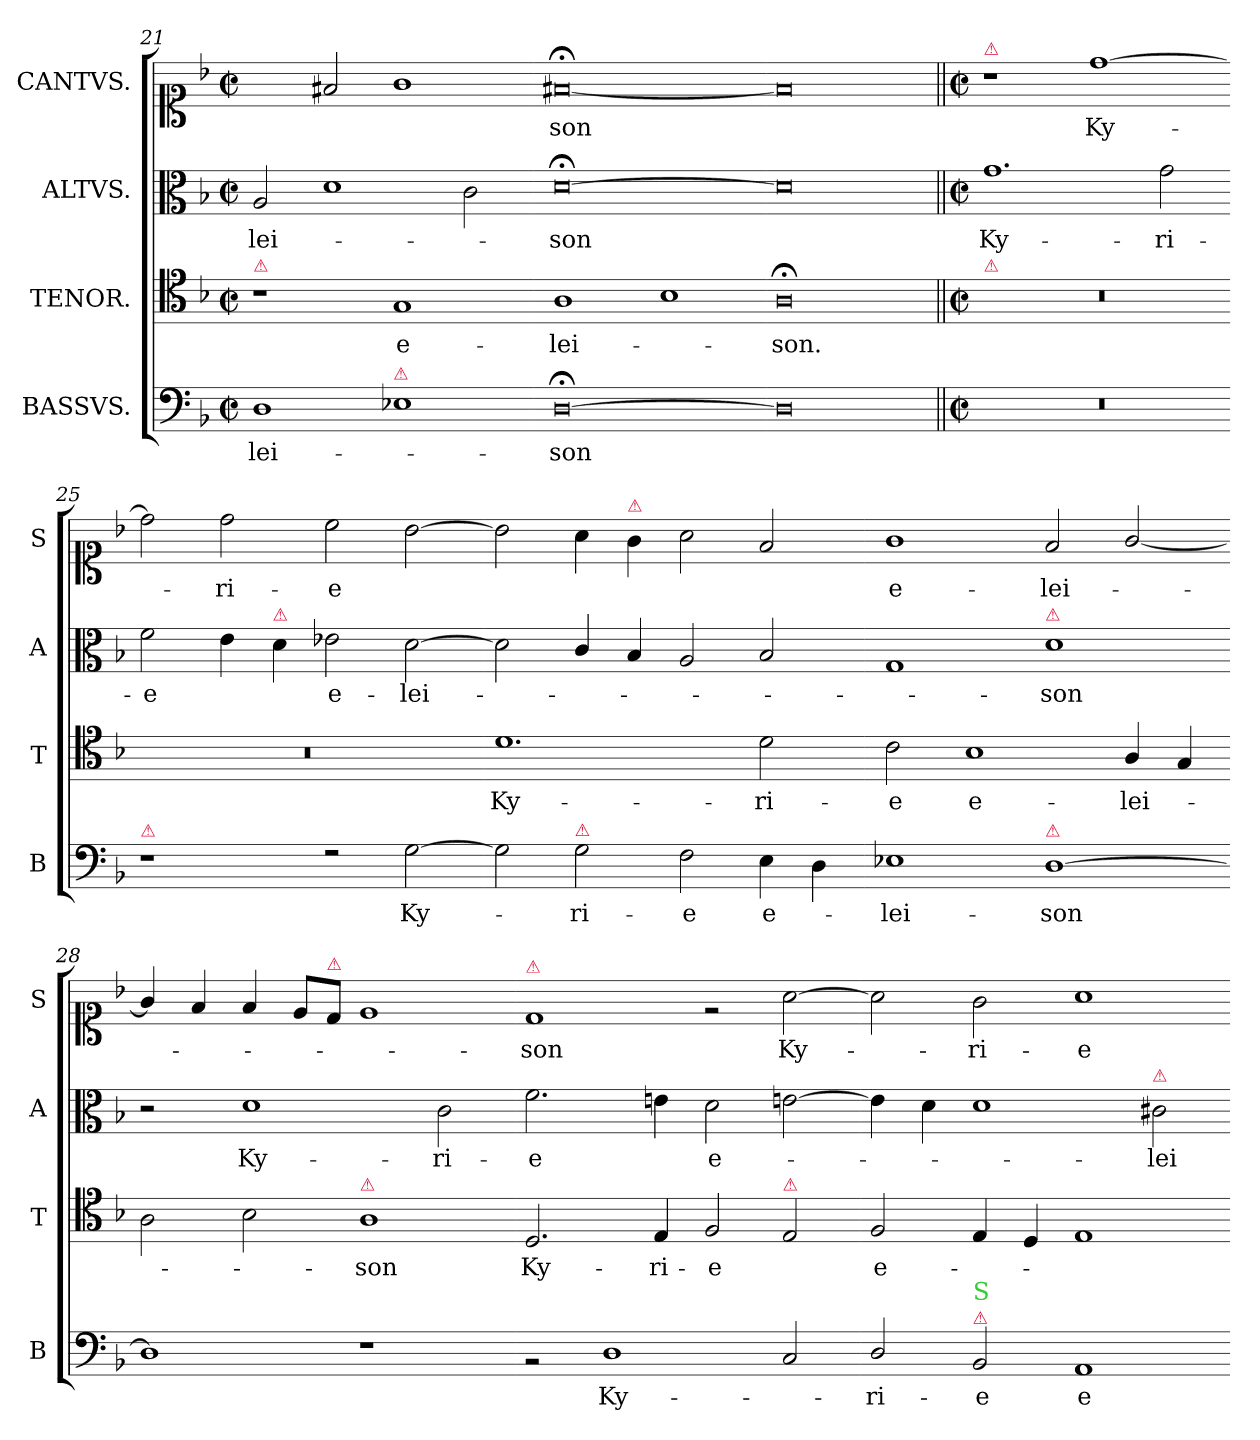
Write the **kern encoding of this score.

**kern	**text	**kern	**text	**kern	**text	**kern	**text
*part4	*part4	*part3	*part3	*part2	*part2	*part1	*part1
*staff4	*staff4	*staff3	*staff3	*staff2	*staff2	*staff1	*staff1
*I"BASSVS.	*	*I"TENOR.	*	*I"ALTVS.	*	*I"CANTVS.	*
*I'B	*	*I'T	*	*I'A	*	*I'S	*
*clefF4	*	*clefC4	*	*clefC3	*	*clefC1	*
*k[b-]	*	*k[b-]	*	*k[b-]	*	*k[b-]	*
*M2/1	*	*M2/1	*	*M2/1	*	*M2/1	*
*met(c|)	*	*met(c|)	*	*met(c|)	*	*met(c|)	*
=21	=21	=21	=21	=21	=21	=21	=21
!	!	!LO:TX:a:color=crimson:t=⚠	!	!	!	!	!
!	!LO:LY:i	!	!	!	!LO:LY:i	!	!
1D\	lei-	1r	.	2A/	-lei-	2ryy	.
.	.	.	.	1d\	.	2f#X/	.
!LO:TX:a:color=crimson:t=⚠	!	!	!	!	!	!	!
1E-X\	.	1G/	e-	.	.	1g\	.
.	.	.	.	2c\	.	.	.
=22-	=22-	=22-	=22-	=22-	=22-	=22-	=22-
!	!LO:LY:i	!	!	!	!LO:LY:i	!	!
[0D;<\	-son	1A\	-lei-	[0d;<\	-son	[0f#X;</	-son
.	.	1B-\	.	.	.	.	.
=23-	=23-	=23-	=23-	=23-	=23-	=23-	=23-
0D\]	.	0A;<\	-son.	0d\]	.	0f#/]	.
=24||	=24||	=24||	=24||	=24||	=24||	=24||	=24||
*M2/1	*	*M2/1	*	*M2/1	*	*M2/1	*
*met(c|)	*	*met(c|)	*	*met(c|)	*	*met(c|)	*
!	!	!	!	!	!	!LO:TX:a:color=crimson:t=⚠	!
!	!	!LO:TX:a:color=crimson:t=⚠	!	!	!	!	!
0r	.	0r	.	1.g\	Ky-	1rb	.
.	.	.	.	.	.	[1dd\	Ky-
.	.	.	.	2g\	-ri-	.	.
=25-	=25-	=25-	=25-	=25-	=25-	=25-	=25-
!LO:TX:a:color=crimson:t=⚠	!	!	!	!	!	!	!
1r	.	0r	.	2f\	-e	2dd\]	.
.	.	.	.	4e\	.	2dd\	-ri-
!	!	!	!	!LO:TX:a:color=crimson:t=⚠	!	!	!
.	.	.	.	4d\	.	.	.
2rF	.	.	.	2e-X\	e-	2cc\	-e
[2G\	Ky-	.	.	[2d\	-lei-	[2b-\	.
=26-	=26-	=26-	=26-	=26-	=26-	=26-	=26-
2G\]	.	1.d\	Ky-	2d\]	.	2b-\]	.
!LO:TX:a:color=crimson:t=⚠	!	!	!	!	!	!	!
2G\	-ri-	.	.	4c/	.	4a\	.
!	!	!	!	!	!	!LO:TX:a:color=crimson:t=⚠	!
.	.	.	.	4B-/	.	4g\	.
2F\	-e	.	.	2A/	.	2a\	.
4E\	e-	2d\	-ri-	2B-/	.	2f/	.
4D\	.	.	.	.	.	.	.
=27-	=27-	=27-	=27-	=27-	=27-	=27-	=27-
1E-X\	-lei-	2c\	-e	1G/	.	1g\	e-
.	.	1B-\	e-	.	.	.	.
!	!	!	!	!LO:TX:a:color=crimson:t=⚠	!	!	!
!LO:TX:a:color=crimson:t=⚠	!	!	!	!	!	!	!
[1D\	-son	.	.	1d\	-son	2f/	-lei-
.	.	4A/	-lei-	.	.	[2g/	.
.	.	4G/	.	.	.	.	.
=28-	=28-	=28-	=28-	=28-	=28-	=28-	=28-
1D\]	.	2A\	.	2r	.	4g/]	.
.	.	.	.	.	.	4f/	.
!	!	!	!	!	!LO:LY:i	!	!
.	.	2B-\	.	1d\	Ky-	4f/	.
.	.	.	.	.	.	8e/L	.
!	!	!	!	!	!	!LO:TX:a:color=crimson:t=⚠	!
.	.	.	.	.	.	8d/J	.
!	!	!LO:TX:a:color=crimson:t=⚠	!	!	!	!	!
1r	.	1A\	-son	.	.	1e/	.
!	!	!	!	!	!LO:LY:i	!	!
.	.	.	.	2c\	-ri-	.	.
=29-	=29-	=29-	=29-	=29-	=29-	=29-	=29-
!	!	!	!	!	!	!LO:TX:a:color=crimson:t=⚠	!
!	!	!	!LO:LY:i	!	!LO:LY:i	!	!
2rBB	.	2.D/	Ky-	2.f\	-e	1d/	-son
1D\	Ky-	.	.	.	.	.	.
!	!	!	!LO:LY:i	!	!	!	!
.	.	4E/	-ri-	4en\	.	.	.
!	!	!	!LO:LY:i	!	!LO:LY:i	!	!
.	.	2F/	-e	2d\	e-	2re	.
!	!	!LO:TX:a:color=crimson:t=⚠	!	!	!	!	!
2C/	.	2E/	.	[2en\	.	[2a\	Ky-
=30-	=30-	=30-	=30-	=30-	=30-	=30-	=30-
!	!	!	!LO:LY:i	!	!	!	!
2D/	-ri-	2F/	e-	4e\]	.	2a\]	.
.	.	.	.	4d\	.	.	.
!LO:TX:a:color=crimson:t=⚠	!	!	!	!	!	!	!
!LO:TX:a:color=limegreen:t=S	!	!	!	!	!	!	!
2BB-/	-e	4E/	.	1d\	.	2g\	-ri-
.	.	4D/	.	.	.	.	.
1AA/	e-	1E/	.	.	.	1a\	-e
!	!	!	!	!LO:TX:a:color=crimson:t=⚠	!	!	!
!	!	!	!	!	!LO:LY:i	!	!
.	.	.	.	2c#X\	-lei-	.	.
=-	=-	=-	=-	=-	=-	=-	=-
*-	*-	*-	*-	*-	*-	*-	*-
